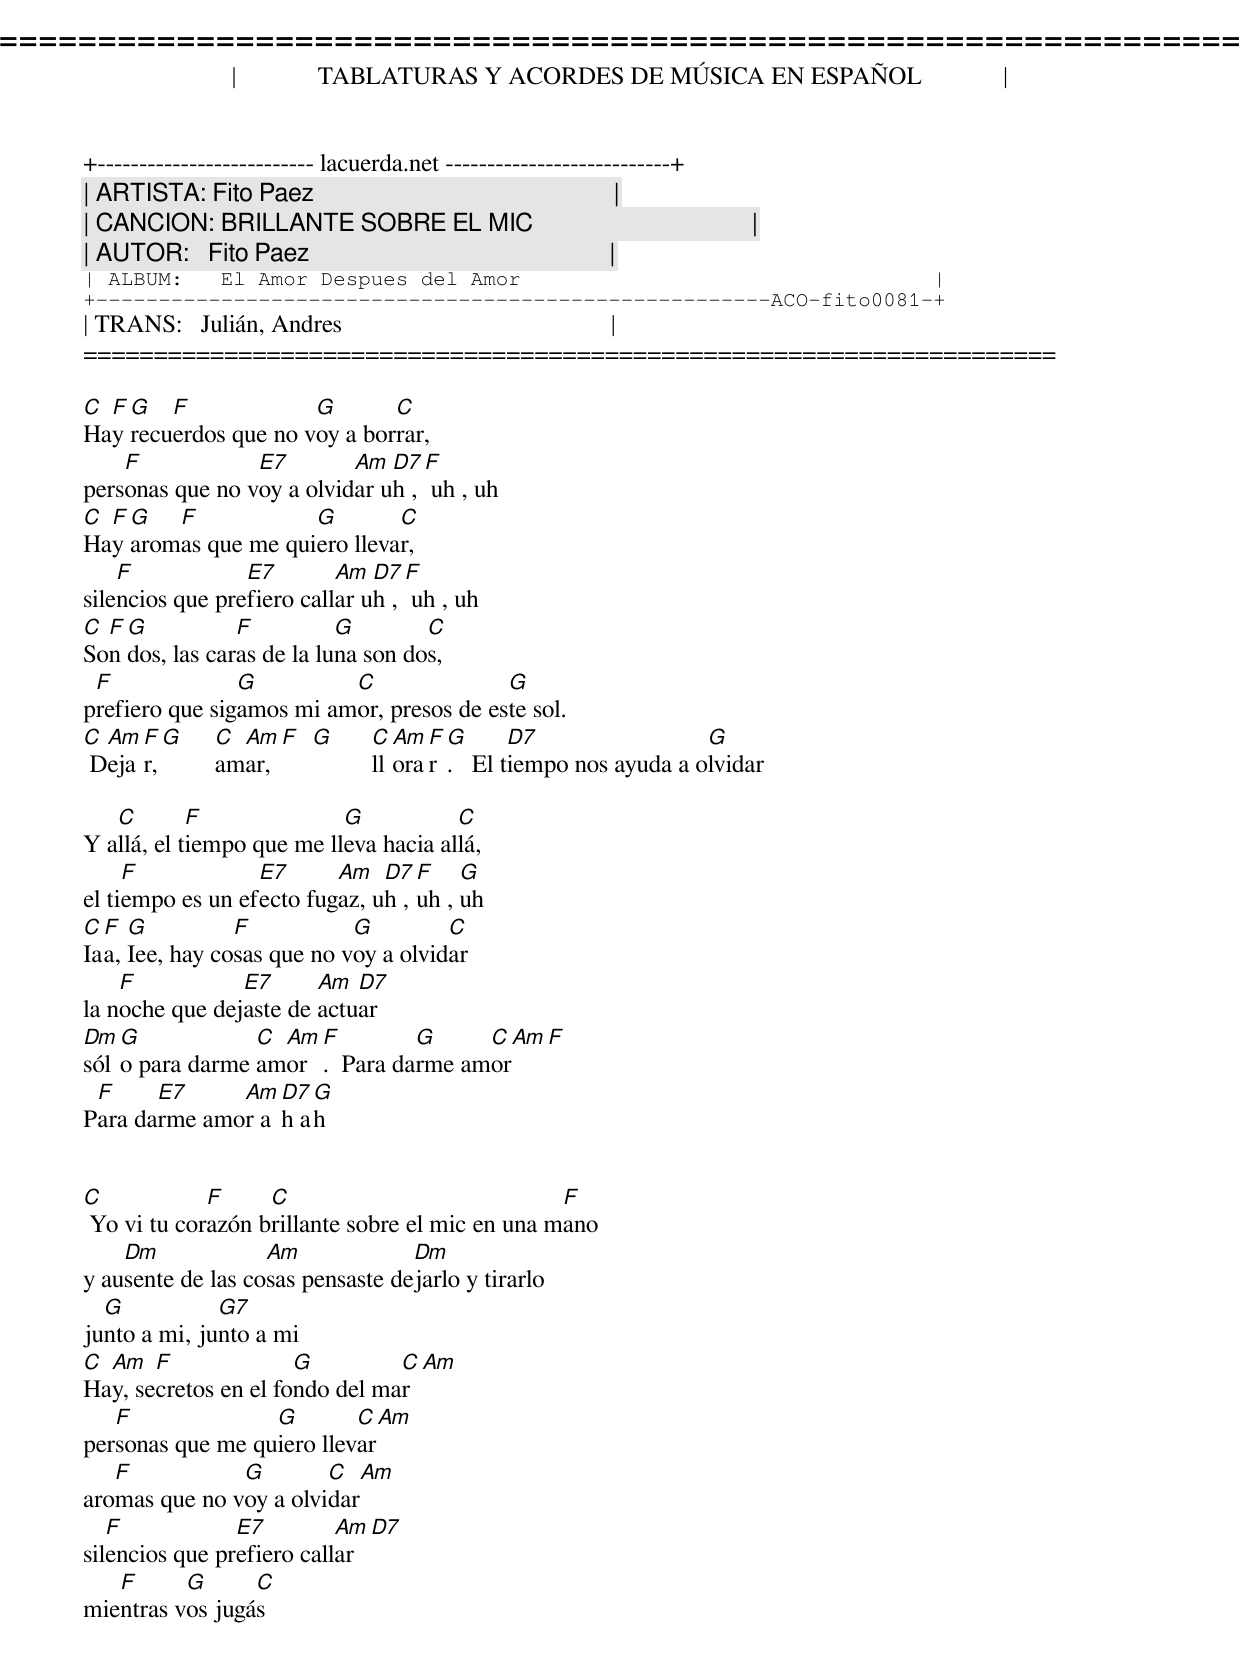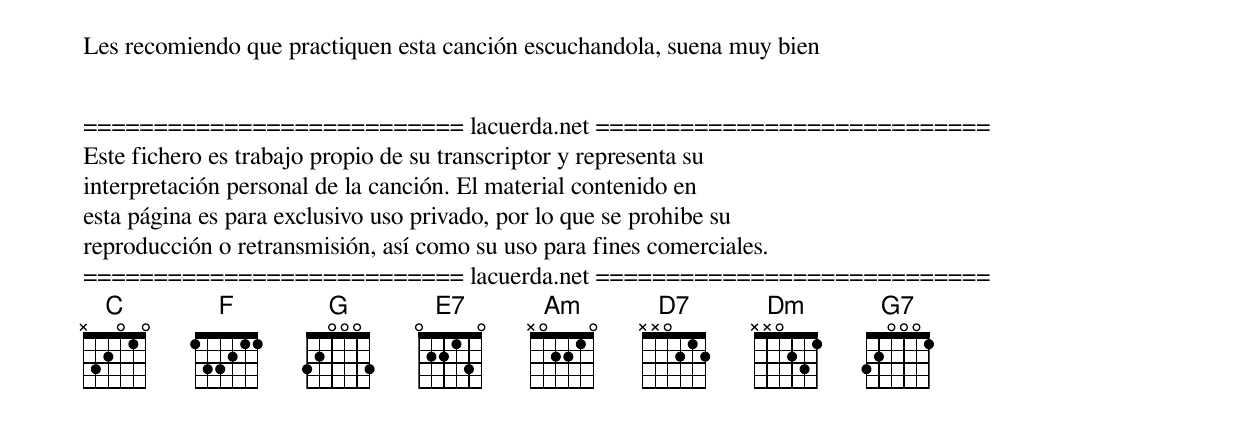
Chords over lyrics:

=====================================================================
|             TABLATURAS Y ACORDES DE MÚSICA EN ESPAÑOL             |
+-------------------------- lacuerda.net ---------------------------+
| ARTISTA: Fito Paez                                                |
| CANCION: BRILLANTE SOBRE EL MIC                                   |
| AUTOR:   Fito Paez                                                |
| ALBUM:   El Amor Despues del Amor                                 |
+------------------------------------------------------ACO-fito0081-+
| TRANS:   Julián, Andres                                           |
=====================================================================

C F G   F             G       C
Hay recuerdos que no voy a borrar,
    F            E7        Am  D7 F
personas que no voy a olvidar uh , uh , uh
C F G   F            G        C
Hay aromas que me quiero llevar,
    F            E7        Am  D7 F
silencios que prefiero callar uh , uh , uh
C F G           F          G        C
Son dos, las caras de la luna son dos,
 F              G         C               G
prefiero que sigamos mi amor, presos de este sol.
C Am F G    C Am F G     C Am F G       D7                 G
 Dejar,     amar,        llorar .   El tiempo nos ayuda a olvidar

   C        F              G           C
Y allá, el tiempo que me lleva hacia allá,
     F            E7      Am   D7  F    G
el tiempo es un efecto fugaz, uh , uh , uh
C F  G          F           G         C
Iaa, Iee, hay cosas que no voy a olvidar
    F           E7      Am  D7
la noche que dejaste de actuar
Dm G            C Am F         G     C Am F
sólo para darme amor .  Para darme amor
 F     E7     Am D7 G
Para darme amor ah ah


C            F     C                             F
 Yo vi tu corazón brillante sobre el mic en una mano
    Dm             Am             Dm
y ausente de las cosas pensaste dejarlo y tirarlo
  G           G7
junto a mi, junto a mi
C Am   F              G         C  Am
Hay, secretos en el fondo del mar
   F              G        C   Am
personas que me quiero llevar
   F           G        C  Am
aromas que no voy a olvidar
   F            E7         Am  D7
silencios que prefiero callar
   F      G      C
mientras vos jugás


Les recomiendo que practiquen esta canción escuchandola, suena muy bien


=========================== lacuerda.net ============================
Este fichero es trabajo propio de su transcriptor y representa su
interpretación personal de la canción. El material contenido en
esta página es para exclusivo uso privado, por lo que se prohibe su
reproducción o retransmisión, así como su uso para fines comerciales.
=========================== lacuerda.net ============================
